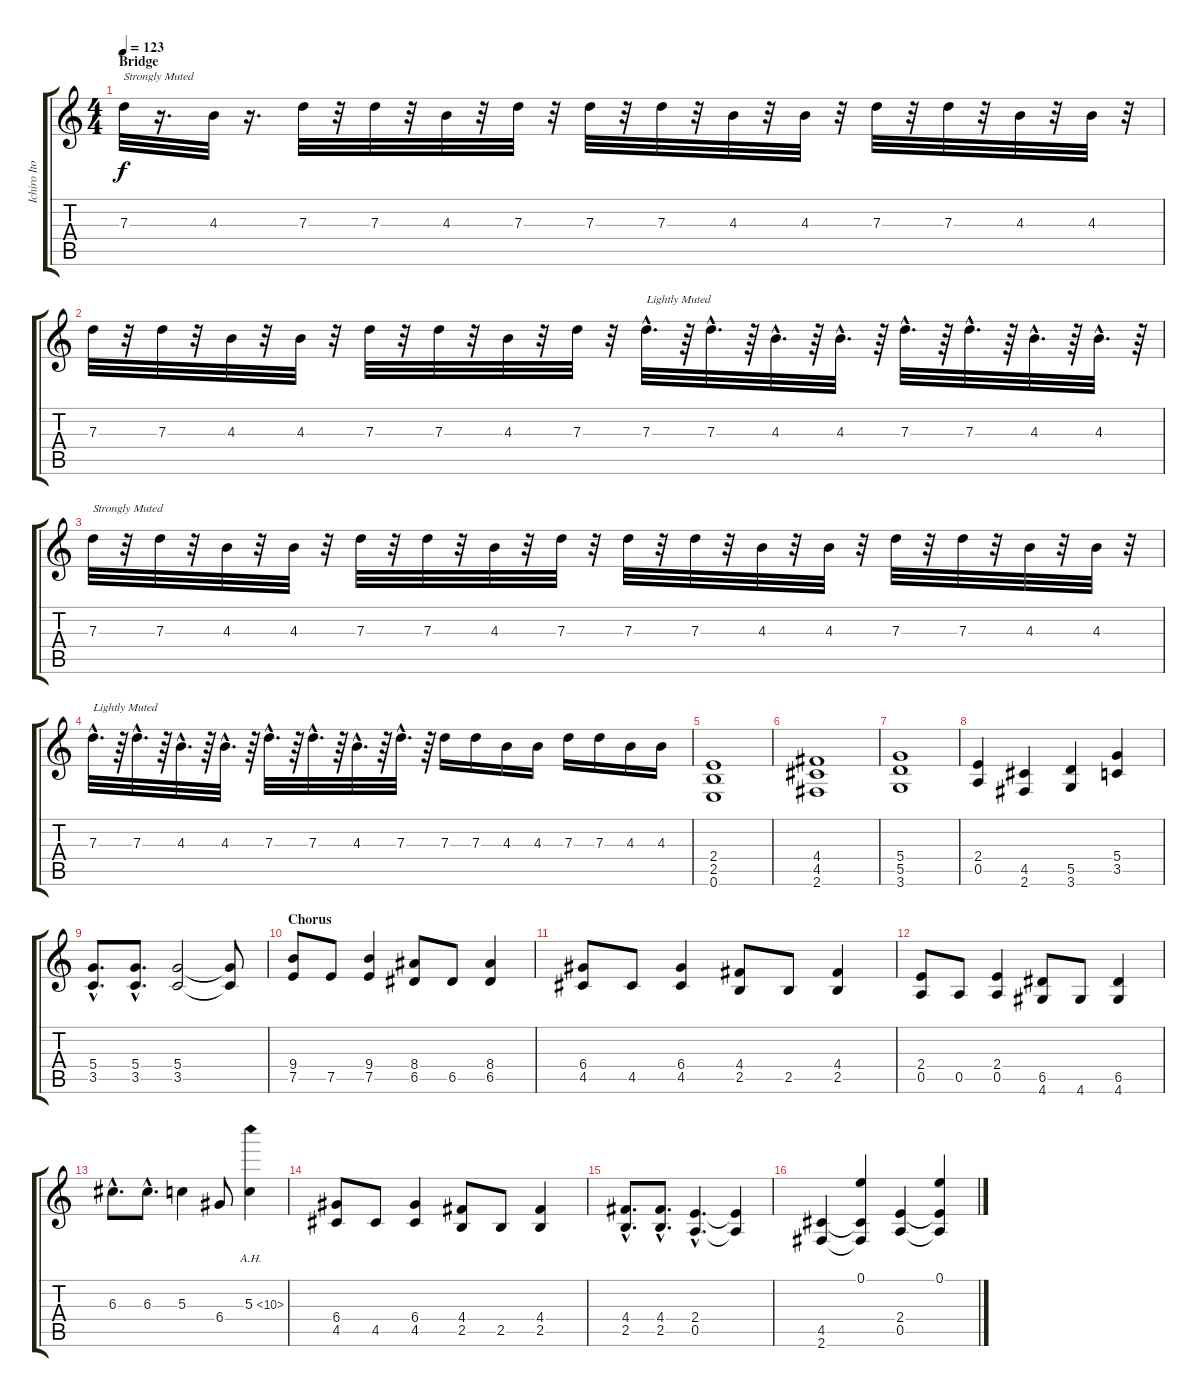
\track ("Ichiro Ito (Guitar)" "Ichiro Ito") {instrument distortionguitar}
\staff {score tabs}
\tuning (E4 B3 G3 D3 A2 E2) {hide}
\ts (4 4)
\section ("" "Bridge")
\tempo 123
\clef g2
\ks c
7.3.32{txt "Strongly Muted" dy f} r.16{d} 4.3.32 r.16{d} 7.3.32 r.32 7.3.32 r.32 4.3.32 r.32 7.3.32 r.32 7.3.32 r.32 7.3.32 r.32 4.3.32 r.32 4.3.32 r.32 7.3.32 r.32 7.3.32 r.32 4.3.32 r.32 4.3.32 r.32 |
7.3.32 r.32 7.3.32 r.32 4.3.32 r.32 4.3.32 r.32 7.3.32 r.32 7.3.32 r.32 4.3.32 r.32 7.3.32 r.32 7.3{hac}.32{d txt "Lightly Muted"} r.64 7.3{hac}.32{d} r.64 4.3{hac}.32{d} r.64 4.3{hac}.32{d} r.64 7.3{hac}.32{d} r.64 7.3{hac}.32{d} r.64 4.3{hac}.32{d} r.64 4.3{hac}.32{d} r.64 |
7.3.32{txt "Strongly Muted"} r.32 7.3.32 r.32 4.3.32 r.32 4.3.32 r.32 7.3.32 r.32 7.3.32 r.32 4.3.32 r.32 7.3.32 r.32 7.3.32 r.32 7.3.32 r.32 4.3.32 r.32 4.3.32 r.32 7.3.32 r.32 7.3.32 r.32 4.3.32 r.32 4.3.32 r.32 |
7.3{hac}.32{d txt "Lightly Muted"} r.64 7.3{hac}.32{d} r.64 4.3{hac}.32{d} r.64 4.3{hac}.32{d} r.64 7.3{hac}.32{d} r.64 7.3{hac}.32{d} r.64 4.3{hac}.32{d} r.64 7.3{hac}.32{d} r.64 7.3.16 7.3.16 4.3.16 4.3.16 7.3.16 7.3.16 4.3.16 4.3.16 |
(2.4 2.5 0.6).1 |
(4.4 4.5 2.6).1 |
(5.4 5.5 3.6).1 |
(2.4 0.5).4 (4.5 2.6).4 (5.5 3.6).4 (5.4 3.5).4 |
(5.4{hac} 3.5{hac}).8{d} (5.4{hac} 3.5{hac}).8{d} (5.4 3.5).2 (5.4{t} 3.5{t}).8 |
\section ("" "Chorus")
(9.4 7.5).8 7.5.8 (9.4 7.5).4 (8.4 6.5).8 6.5.8 (8.4 6.5).4 |
(6.4 4.5).8 4.5.8 (6.4 4.5).4 (4.4 2.5).8 2.5.8 (4.4 2.5).4 |
(2.4 0.5).8 0.5.8 (2.4 0.5).4 (6.5 4.6).8 4.6.8 (6.5 4.6).4 |
6.3{hac}.8{d} 6.3{hac}.8{d} 5.3.4 6.4.8 5.3{ah 5}.4 |
(6.4 4.5).8 4.5.8 (6.4 4.5).4 (4.4 2.5).8 2.5.8 (4.4 2.5).4 |
(4.4{hac} 2.5{hac}).8{d} (4.4{hac} 2.5{hac}).8{d} (2.4{hac} 0.5{hac}).4{d} (2.4{t} 0.5{t}).4 |
(4.5 2.6).4 (0.1 4.5{t} 2.6{t}).4 (2.4 0.5).4 (0.1 2.4{t} 0.5{t}).4
